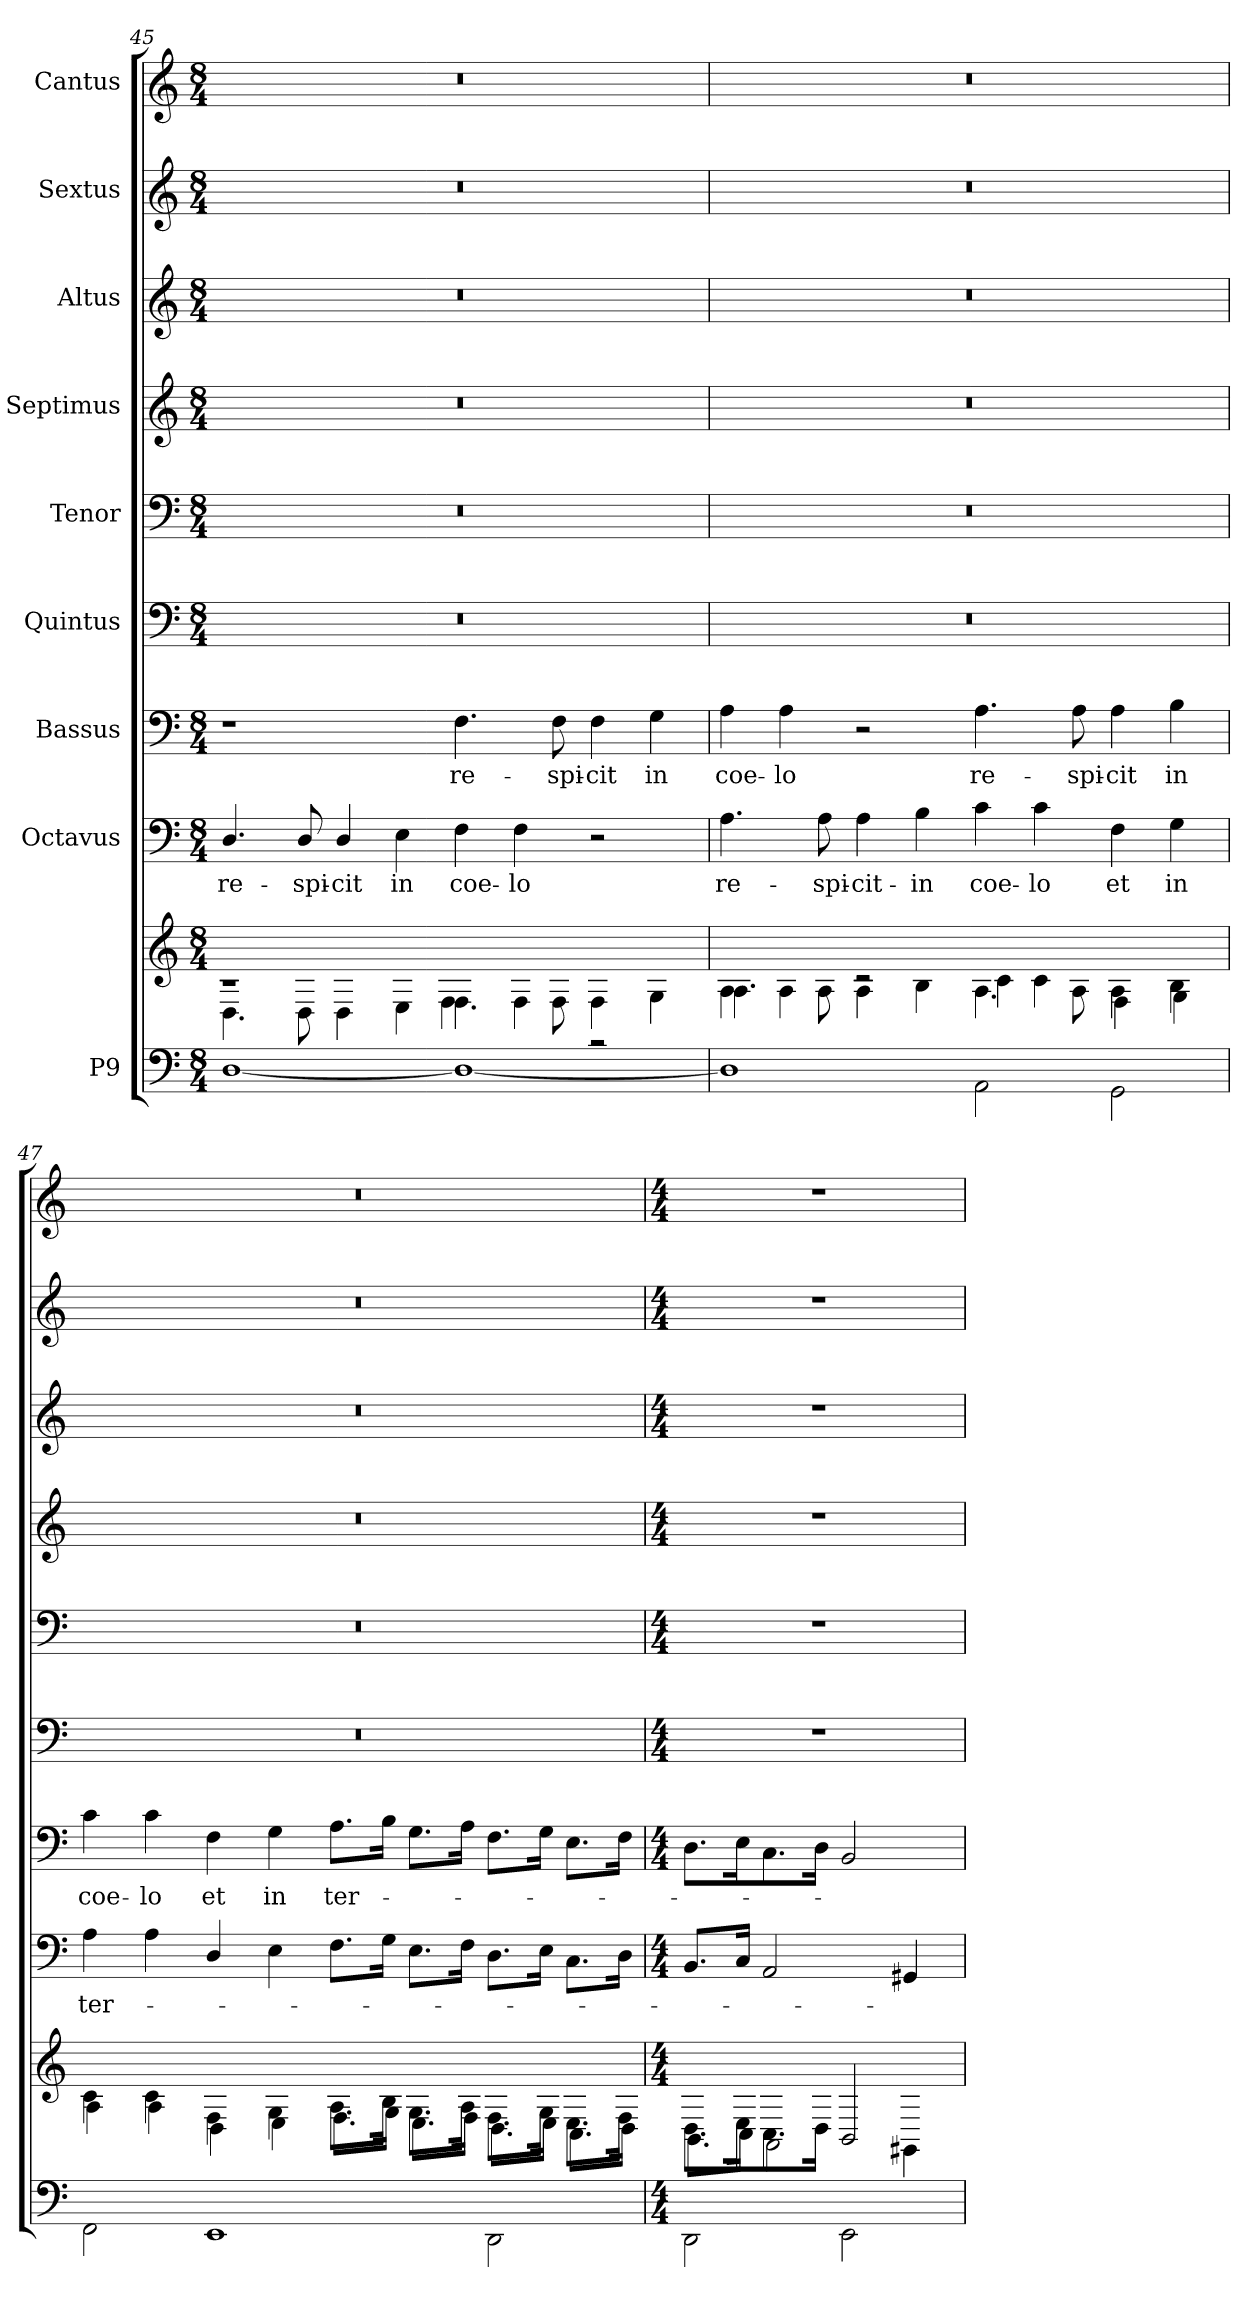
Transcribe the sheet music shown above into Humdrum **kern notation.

**kern	**kern	**kern	**text	**kern	**text	**kern	**kern	**kern	**kern	**kern	**kern
*part9	*part9	*part8	*part8	*part7	*part7	*part6	*part5	*part4	*part3	*part2	*part1
*staff10	*staff9	*staff8	*staff8	*staff7	*staff7	*staff6	*staff5	*staff4	*staff3	*staff2	*staff1
*I"P9	*	*I"Octavus	*	*I"Bassus	*	*I"Quintus	*I"Tenor	*I"Septimus	*I"Altus	*I"Sextus	*I"Cantus
*clefF4	*clefG2	*clefF4	*	*clefF4	*	*clefF4	*clefF4	*clefG2	*clefG2	*clefG2	*clefG2
*k[]	*k[]	*k[]	*	*k[]	*	*k[]	*k[]	*k[]	*k[]	*k[]	*k[]
*M8/4	*M8/4	*M8/4	*	*M8/4	*	*M8/4	*M8/4	*M8/4	*M8/4	*M8/4	*M8/4
=45	=45	=45	=45	=45	=45	=45	=45	=45	=45	=45	=45
*^	*^	*	*	*	*	*	*	*	*	*	*
!	!	!	!	!	!LO:LY:b	!	!	!	!	!	!	!	!
0ryy	[1D	1rc	4.D\	4.D/	re-	1r	.	0r	0r	0r	0r	0r	0r
!	!	!	!	!	!LO:LY:b	!	!	!	!	!	!	!	!
.	.	.	8D\	8D/	-spi-	.	.	.	.	.	.	.	.
!	!	!	!	!	!LO:LY:b	!	!	!	!	!	!	!	!
.	.	.	4D\	4D/	-cit	.	.	.	.	.	.	.	.
!	!	!	!	!	!LO:LY:b	!	!	!	!	!	!	!	!
.	.	.	4E\	4E\	in	.	.	.	.	.	.	.	.
!	!	!	!	!	!LO:LY:b	!	!LO:LY:b	!	!	!	!	!	!
.	1D_	4.F\	4F\	4F\	coe-	4.F\	re-	.	.	.	.	.	.
!	!	!	!	!	!LO:LY:b	!	!	!	!	!	!	!	!
.	.	.	4F\	4F\	-lo	.	.	.	.	.	.	.	.
!	!	!	!	!	!	!	!LO:LY:b	!	!	!	!	!	!
.	.	8F\	.	.	.	8F\	-spi-	.	.	.	.	.	.
!	!	!	!	!	!	!	!LO:LY:b	!	!	!	!	!	!
.	.	4F\	2rEE	2r	.	4F\	-cit	.	.	.	.	.	.
!	!	!	!	!	!	!	!LO:LY:b	!	!	!	!	!	!
.	.	4G\	.	.	.	4G\	in	.	.	.	.	.	.
!!LO:PB:g=z
=46	=46	=46	=46	=46	=46	=46	=46	=46	=46	=46	=46	=46	=46
!	!	!	!	!	!LO:LY:b	!	!LO:LY:b	!	!	!	!	!	!
0ryy	1D]	4A\	4.A\	4.A\	re-	4A\	coe-	0r	0r	0r	0r	0r	0r
!	!	!	!	!	!	!	!LO:LY:b	!	!	!	!	!	!
.	.	4A\	.	.	.	4A\	-lo	.	.	.	.	.	.
!	!	!	!	!	!LO:LY:b	!	!	!	!	!	!	!	!
.	.	.	8A\	8A\	-spi-	.	.	.	.	.	.	.	.
!	!	!	!	!	!LO:LY:b	!	!	!	!	!	!	!	!
.	.	2rc	4A\	4A\	-cit-	2r	.	.	.	.	.	.	.
!	!	!	!	!	!LO:LY:b	!	!	!	!	!	!	!	!
.	.	.	4B\	4B\	-in	.	.	.	.	.	.	.	.
!	!	!	!	!	!LO:LY:b	!	!LO:LY:b	!	!	!	!	!	!
.	2AA\	4.A\	4c\	4c\	coe-	4.A\	re-	.	.	.	.	.	.
!	!	!	!	!	!LO:LY:b	!	!	!	!	!	!	!	!
.	.	.	4c\	4c\	-lo	.	.	.	.	.	.	.	.
!	!	!	!	!	!	!	!LO:LY:b	!	!	!	!	!	!
.	.	8A\	.	.	.	8A\	-spi-	.	.	.	.	.	.
!	!	!	!	!	!LO:LY:b	!	!LO:LY:b	!	!	!	!	!	!
.	2GG\	4A\	4F\	4F\	et	4A\	-cit	.	.	.	.	.	.
!	!	!	!	!	!LO:LY:b	!	!LO:LY:b	!	!	!	!	!	!
.	.	4B\	4G\	4G\	in	4B\	in	.	.	.	.	.	.
=47	=47	=47	=47	=47	=47	=47	=47	=47	=47	=47	=47	=47	=47
!	!	!	!	!	!LO:LY:b	!	!LO:LY:b	!	!	!	!	!	!
0ryy	2FF\	4c\	4A\	4A\	ter-	4c\	coe-	0r	0r	0r	0r	0r	0r
!	!	!	!	!	!	!	!LO:LY:b	!	!	!	!	!	!
.	.	4c\	4A\	4A\	.	4c\	-lo	.	.	.	.	.	.
!	!	!	!	!	!	!	!LO:LY:b	!	!	!	!	!	!
.	1EE	4F\	4D\	4D/	.	4F\	et	.	.	.	.	.	.
!	!	!	!	!	!	!	!LO:LY:b	!	!	!	!	!	!
.	.	4G\	4E\	4E\	.	4G\	in	.	.	.	.	.	.
!	!	!	!	!	!	!	!LO:LY:b	!	!	!	!	!	!
.	.	8.A\L	8.F\L	8.F\L	.	8.A\L	ter-	.	.	.	.	.	.
.	.	16B\Jk	16G\Jk	16G\Jk	.	16B\Jk	.	.	.	.	.	.	.
.	.	8.G\L	8.E\L	8.E\L	.	8.G\L	.	.	.	.	.	.	.
.	.	16A\Jk	16F\Jk	16F\Jk	.	16A\Jk	.	.	.	.	.	.	.
.	2DD\	8.F\L	8.D\L	8.D\L	.	8.F\L	.	.	.	.	.	.	.
.	.	16G\Jk	16E\Jk	16E\Jk	.	16G\Jk	.	.	.	.	.	.	.
.	.	8.E\L	8.C\L	8.C\L	.	8.E\L	.	.	.	.	.	.	.
.	.	16F\Jk	16D\Jk	16D\Jk	.	16F\Jk	.	.	.	.	.	.	.
=48	=48	=48	=48	=48	=48	=48	=48	=48	=48	=48	=48	=48	=48
*M4/4	*	*M4/4	*	*M4/4	*	*M4/4	*	*M4/4	*M4/4	*M4/4	*M4/4	*M4/4	*M4/4
1ryy	2DD\	8.D\L	8.BB\L	8.BB/L	.	8.D\L	.	1r	1r	1r	1r	1r	1r
.	.	16E\K	16C\Jk	16C/Jk	.	16E\K	.	.	.	.	.	.	.
.	.	8.C\	2AA\	2AA/	.	8.C\	.	.	.	.	.	.	.
.	.	16D\Jk	.	.	.	16D\Jk	.	.	.	.	.	.	.
.	2EE\	2BB/	.	.	.	2BB/	.	.	.	.	.	.	.
.	.	.	4GG#X\	4GG#X/	.	.	.	.	.	.	.	.	.
*v	*v	*	*	*	*	*	*	*	*	*	*	*	*
*	*v	*v	*	*	*	*	*	*	*	*	*	*
=	=	=	=	=	=	=	=	=	=	=	=
*-	*-	*-	*-	*-	*-	*-	*-	*-	*-	*-	*-
